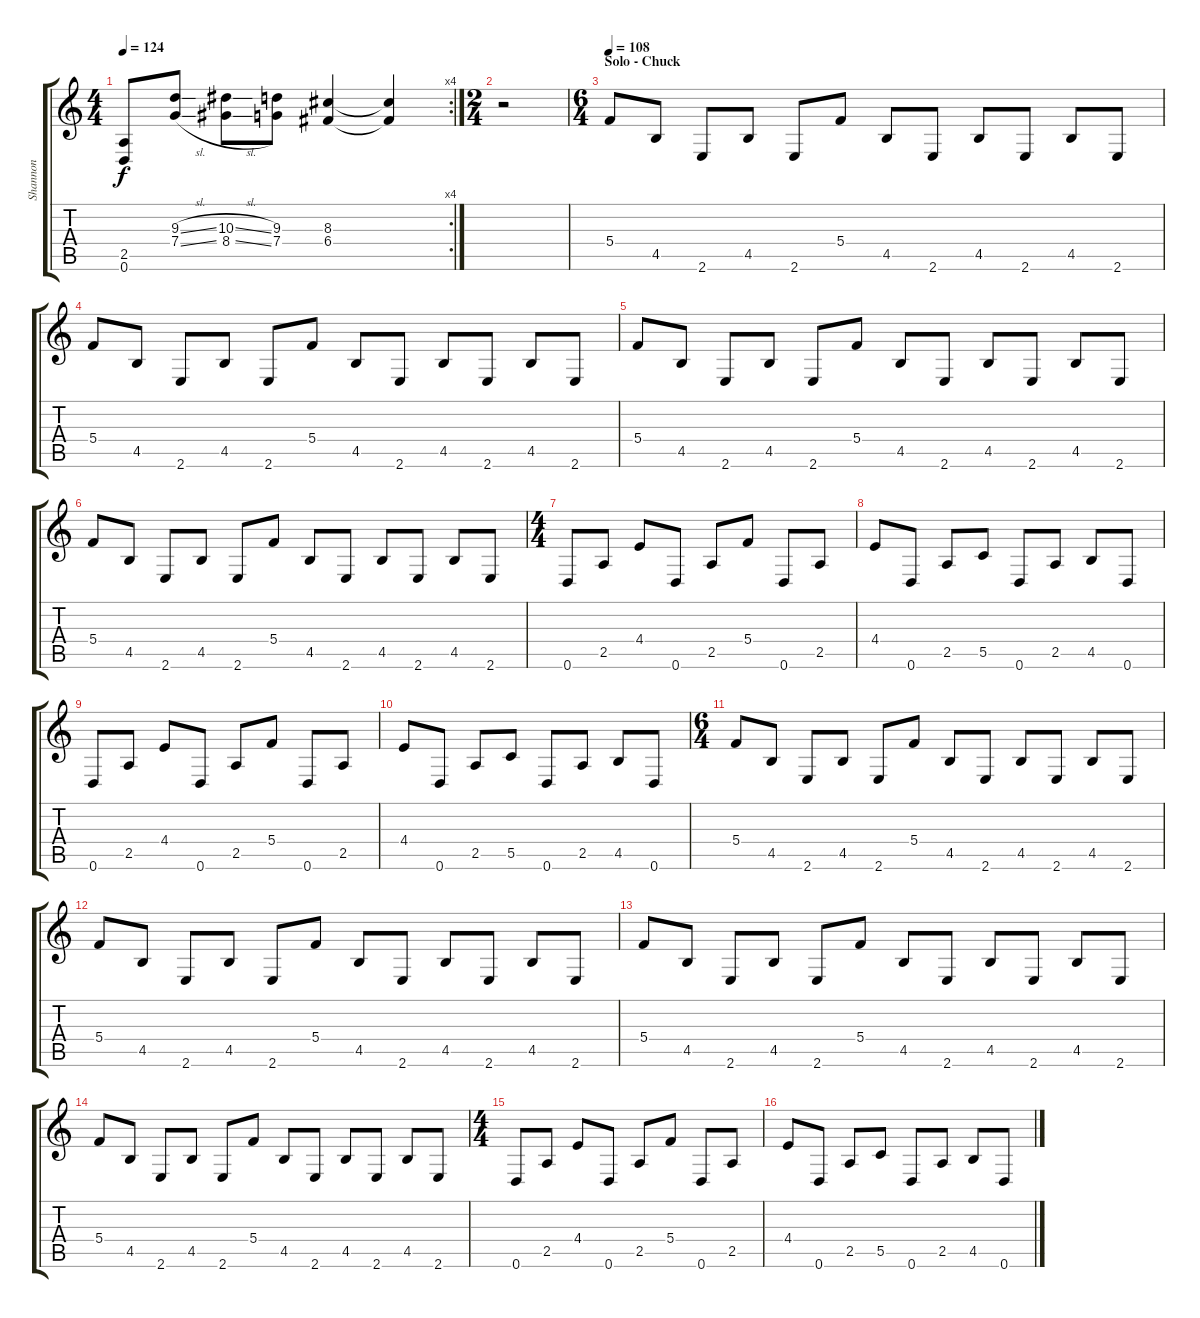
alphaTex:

\track ("Shannon" "Shannon") {instrument distortionguitar}
\staff {score tabs}
\tuning (D4 A3 F3 C3 G2 D2) {hide}
\rc 4
\ts (4 4)
\tempo 124
\clef g2
\ks c
(2.5 0.6).8{dy f} (9.3{sl} 7.4{sl}).8 (10.3{sl} 8.4{sl}).8 (9.3 7.4).8 (8.3 6.4).4 (8.3{t} 6.4{t}).4 |
\ts (2 4)
r.2 |
\ts (6 4)
\section ("" "Solo - Chuck")
\tempo 108
5.4.8{volume 10} 4.5.8 2.6.8 4.5.8 2.6.8 5.4.8 4.5.8 2.6.8 4.5.8 2.6.8 4.5.8 2.6.8 |
5.4.8 4.5.8 2.6.8 4.5.8 2.6.8 5.4.8 4.5.8 2.6.8 4.5.8 2.6.8 4.5.8 2.6.8 |
5.4.8 4.5.8 2.6.8 4.5.8 2.6.8 5.4.8 4.5.8 2.6.8 4.5.8 2.6.8 4.5.8 2.6.8 |
5.4.8 4.5.8 2.6.8 4.5.8 2.6.8 5.4.8 4.5.8 2.6.8 4.5.8 2.6.8 4.5.8 2.6.8 |
\ts (4 4)
0.6.8 2.5.8 4.4.8 0.6.8 2.5.8 5.4.8 0.6.8 2.5.8 |
4.4.8 0.6.8 2.5.8 5.5.8 0.6.8 2.5.8 4.5.8 0.6.8 |
0.6.8 2.5.8 4.4.8 0.6.8 2.5.8 5.4.8 0.6.8 2.5.8 |
4.4.8 0.6.8 2.5.8 5.5.8 0.6.8 2.5.8 4.5.8 0.6.8 |
\ts (6 4)
5.4.8 4.5.8 2.6.8 4.5.8 2.6.8 5.4.8 4.5.8 2.6.8 4.5.8 2.6.8 4.5.8 2.6.8 |
5.4.8 4.5.8 2.6.8 4.5.8 2.6.8 5.4.8 4.5.8 2.6.8 4.5.8 2.6.8 4.5.8 2.6.8 |
5.4.8 4.5.8 2.6.8 4.5.8 2.6.8 5.4.8 4.5.8 2.6.8 4.5.8 2.6.8 4.5.8 2.6.8 |
5.4.8 4.5.8 2.6.8 4.5.8 2.6.8 5.4.8 4.5.8 2.6.8 4.5.8 2.6.8 4.5.8 2.6.8 |
\ts (4 4)
0.6.8 2.5.8 4.4.8 0.6.8 2.5.8 5.4.8 0.6.8 2.5.8 |
4.4.8 0.6.8 2.5.8 5.5.8 0.6.8 2.5.8 4.5.8 0.6.8
